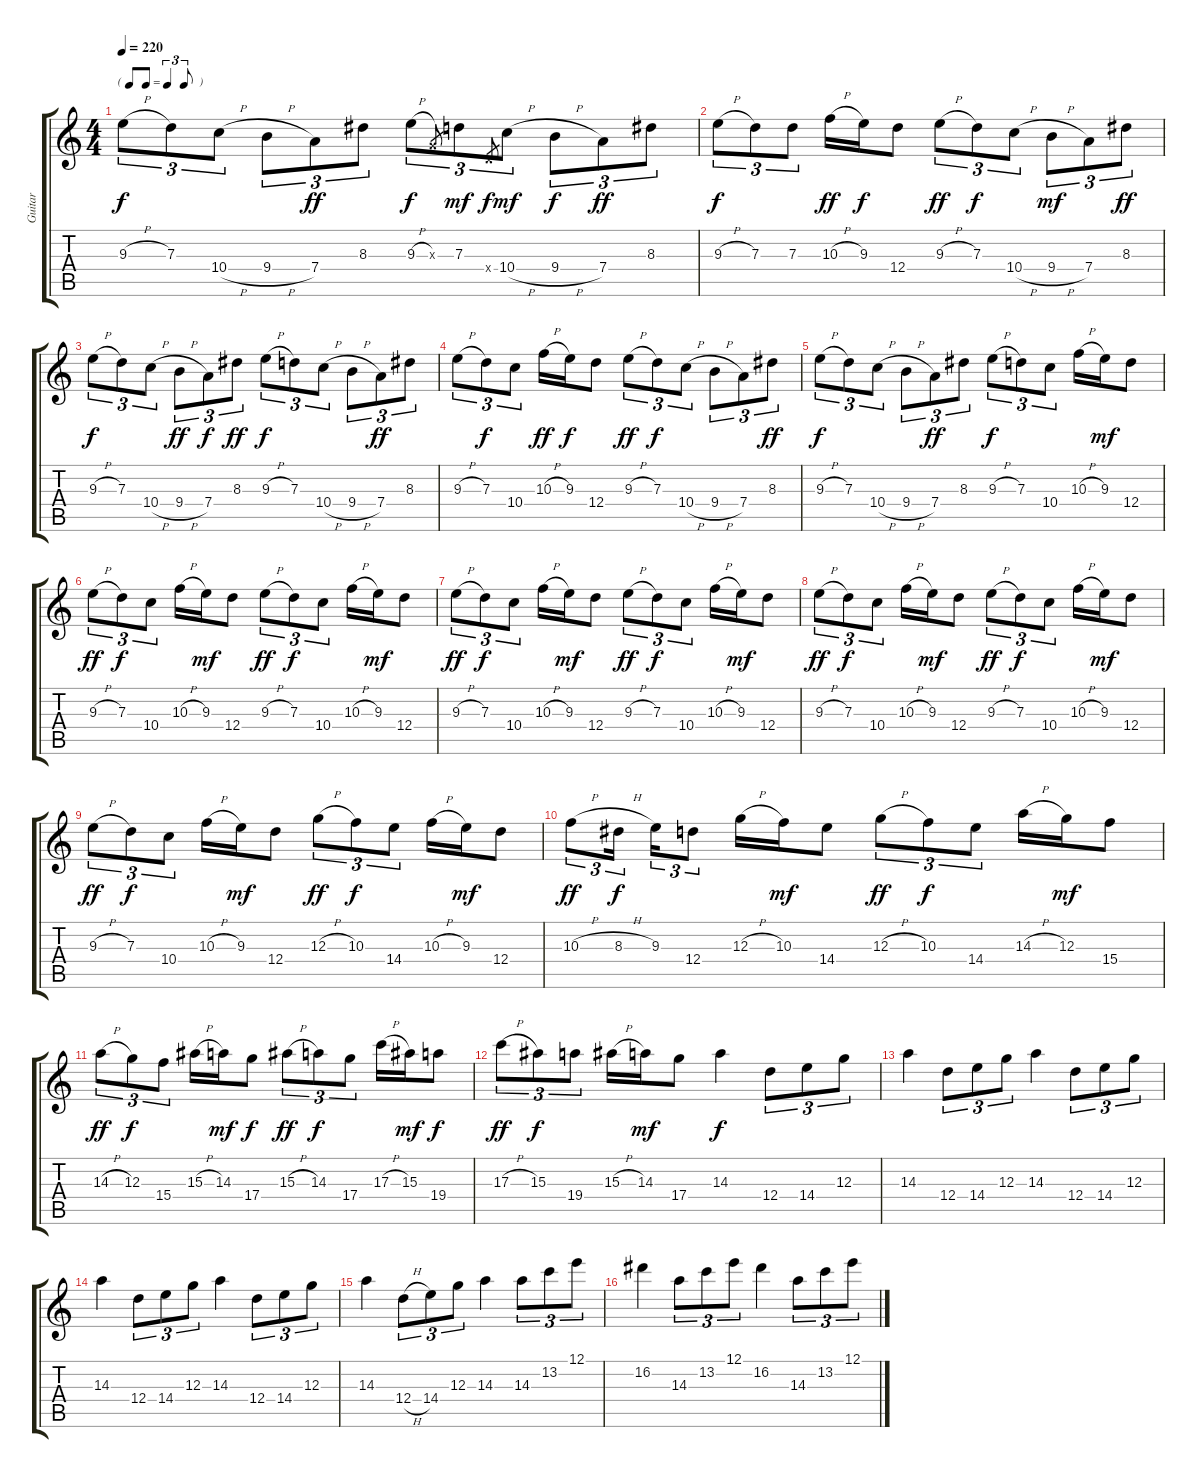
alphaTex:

\track ("Guitar" "Guitar") {instrument overdrivenguitar}
\staff {score tabs}
\tuning (E4 B3 G3 D3 A2 E2) {hide}
\ts (4 4)
\tf triplet8th
\tempo 220
\clef g2
\ks c
9.3{h}.8{tu (3 2) dy f} 7.3.8{tu (3 2)} 10.4{h}.8{tu (3 2)} 9.4{h}.8{tu (3 2)} 7.4.8{tu (3 2) dy ff} 8.3.8{tu (3 2)} 9.3{h}.8{tu (3 2) dy f} 0.3{x}.8{gr} 7.3.8{tu (3 2) dy mf} 0.4{x}.8{gr dy f} 10.4{h}.8{tu (3 2) dy mf} 9.4{h}.8{tu (3 2) dy f} 7.4.8{tu (3 2) dy ff} 8.3.8{tu (3 2)} |
9.3{h}.8{tu (3 2) dy f} 7.3.8{tu (3 2)} 7.3.8{tu (3 2)} 10.3{h}.16{dy ff} 9.3.16{dy f} 12.4.8 9.3{h}.8{tu (3 2) dy ff} 7.3.8{tu (3 2) dy f} 10.4{h}.8{tu (3 2)} 9.4{h}.8{tu (3 2) dy mf} 7.4.8{tu (3 2)} 8.3.8{tu (3 2) dy ff} |
9.3{h}.8{tu (3 2) dy f} 7.3.8{tu (3 2)} 10.4{h}.8{tu (3 2)} 9.4{h}.8{tu (3 2) dy ff} 7.4.8{tu (3 2) dy f} 8.3.8{tu (3 2) dy ff} 9.3{h}.8{tu (3 2) dy f} 7.3.8{tu (3 2)} 10.4{h}.8{tu (3 2)} 9.4{h}.8{tu (3 2)} 7.4.8{tu (3 2) dy ff} 8.3.8{tu (3 2)} |
9.3{h}.8{tu (3 2)} 7.3.8{tu (3 2) dy f} 10.4.8{tu (3 2)} 10.3{h}.16{dy ff} 9.3.16{dy f} 12.4.8 9.3{h}.8{tu (3 2) dy ff} 7.3.8{tu (3 2) dy f} 10.4{h}.8{tu (3 2)} 9.4{h}.8{tu (3 2)} 7.4.8{tu (3 2)} 8.3.8{tu (3 2) dy ff} |
9.3{h}.8{tu (3 2) dy f} 7.3.8{tu (3 2)} 10.4{h}.8{tu (3 2)} 9.4{h}.8{tu (3 2)} 7.4.8{tu (3 2) dy ff} 8.3.8{tu (3 2)} 9.3{h}.8{tu (3 2) dy f} 7.3.8{tu (3 2)} 10.4.8{tu (3 2)} 10.3{h}.16 9.3.16{dy mf} 12.4.8 |
9.3{h}.8{tu (3 2) dy ff} 7.3.8{tu (3 2) dy f} 10.4.8{tu (3 2)} 10.3{h}.16 9.3.16{dy mf} 12.4.8 9.3{h}.8{tu (3 2) dy ff} 7.3.8{tu (3 2) dy f} 10.4.8{tu (3 2)} 10.3{h}.16 9.3.16{dy mf} 12.4.8 |
9.3{h}.8{tu (3 2) dy ff} 7.3.8{tu (3 2) dy f} 10.4.8{tu (3 2)} 10.3{h}.16 9.3.16{dy mf} 12.4.8 9.3{h}.8{tu (3 2) dy ff} 7.3.8{tu (3 2) dy f} 10.4.8{tu (3 2)} 10.3{h}.16 9.3.16{dy mf} 12.4.8 |
9.3{h}.8{tu (3 2) dy ff} 7.3.8{tu (3 2) dy f} 10.4.8{tu (3 2)} 10.3{h}.16 9.3.16{dy mf} 12.4.8 9.3{h}.8{tu (3 2) dy ff} 7.3.8{tu (3 2) dy f} 10.4.8{tu (3 2)} 10.3{h}.16 9.3.16{dy mf} 12.4.8 |
9.3{h}.8{tu (3 2) dy ff} 7.3.8{tu (3 2) dy f} 10.4.8{tu (3 2)} 10.3{h}.16 9.3.16{dy mf} 12.4.8 12.3{h}.8{tu (3 2) dy ff} 10.3.8{tu (3 2) dy f} 14.4.8{tu (3 2)} 10.3{h}.16 9.3.16{dy mf} 12.4.8 |
10.3{h}.8{tu (3 2) dy ff} 8.3{h}.16{tu (3 2) dy f beam splitsecondary} 9.3.16{tu (3 2)} 12.4.8{tu (3 2)} 12.3{h}.16 10.3.16{dy mf} 14.4.8 12.3{h}.8{tu (3 2) dy ff} 10.3.8{tu (3 2) dy f} 14.4.8{tu (3 2)} 14.3{h}.16 12.3.16{dy mf} 15.4.8 |
14.3{h}.8{tu (3 2) dy ff} 12.3.8{tu (3 2) dy f} 15.4.8{tu (3 2)} 15.3{h}.16 14.3.16{dy mf} 17.4.8{dy f} 15.3{h}.8{tu (3 2) dy ff} 14.3.8{tu (3 2) dy f} 17.4.8{tu (3 2)} 17.3{h}.16 15.3.16{dy mf} 19.4.8{dy f} |
17.3{h}.8{tu (3 2) dy ff} 15.3.8{tu (3 2) dy f} 19.4.8{tu (3 2)} 15.3{h}.16 14.3.16{dy mf} 17.4.8 14.3.4{dy f} 12.4.8{tu (3 2)} 14.4.8{tu (3 2)} 12.3.8{tu (3 2)} |
14.3.4 12.4.8{tu (3 2)} 14.4.8{tu (3 2)} 12.3.8{tu (3 2)} 14.3.4 12.4.8{tu (3 2)} 14.4.8{tu (3 2)} 12.3.8{tu (3 2)} |
14.3.4 12.4.8{tu (3 2)} 14.4.8{tu (3 2)} 12.3.8{tu (3 2)} 14.3.4 12.4.8{tu (3 2)} 14.4.8{tu (3 2)} 12.3.8{tu (3 2)} |
14.3.4 12.4{h}.8{tu (3 2)} 14.4.8{tu (3 2)} 12.3.8{tu (3 2)} 14.3.4 14.3.8{tu (3 2)} 13.2.8{tu (3 2)} 12.1.8{tu (3 2)} |
16.2.4 14.3.8{tu (3 2)} 13.2.8{tu (3 2)} 12.1.8{tu (3 2)} 16.2.4 14.3.8{tu (3 2)} 13.2.8{tu (3 2)} 12.1.8{tu (3 2)}
